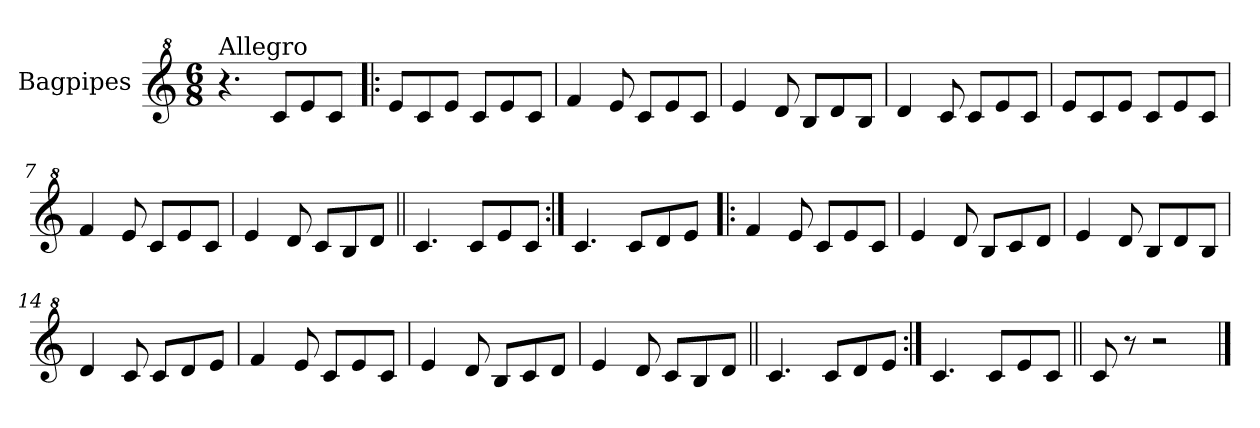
**kern
*part1
*staff1
*I"Bagpipes
*I'Bag
*clefG^2
*k[]
*C:
*M6/8
=1
!LO:TX:a:t=Allegro
4.r
8cc/L
8ee/
8cc/J
=2!|:
8ee/L
8cc/
8ee/J
8cc/L
8ee/
8cc/J
=3
4ff/
8ee/
8cc/L
8ee/
8cc/J
=4
4ee/
8dd/
8b/L
8dd/
8b/J
=5
4dd/
8cc/
8cc/L
8ee/
8cc/J
=6
8ee/L
8cc/
8ee/J
8cc/L
8ee/
8cc/J
=7
4ff/
8ee/
8cc/L
8ee/
8cc/J
!!LO:LB:g=z
=8
4ee/
8dd/
8cc/L
8b/
8dd/J
=9||
4.cc/
8cc/L
8ee/
8cc/J
=10:|!
4.cc/
8cc/L
8dd/
8ee/J
=11!|:
4ff/
8ee/
8cc/L
8ee/
8cc/J
=12
4ee/
8dd/
8b/L
8cc/
8dd/J
=13
4ee/
8dd/
8b/L
8dd/
8b/J
=14
4dd/
8cc/
8cc/L
8dd/
8ee/J
!!LO:LB:g=z
=15
4ff/
8ee/
8cc/L
8ee/
8cc/J
=16
4ee/
8dd/
8b/L
8cc/
8dd/J
=17
4ee/
8dd/
8cc/L
8b/
8dd/J
=18||
4.cc/
8cc/L
8dd/
8ee/J
=19:|!
4.cc/
8cc/L
8ee/
8cc/J
=20||
8cc/
8r
2r
==
*-
